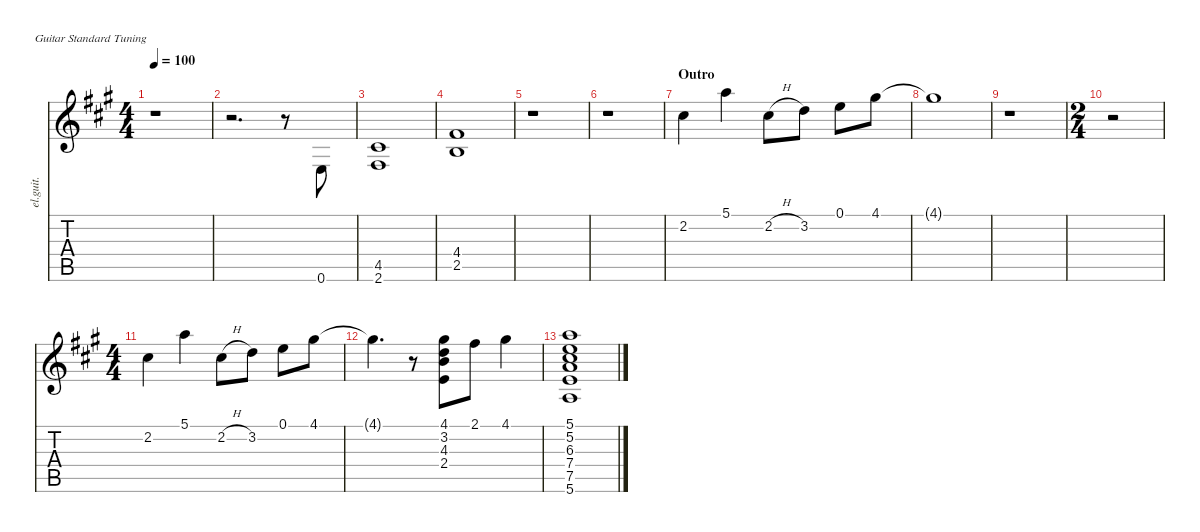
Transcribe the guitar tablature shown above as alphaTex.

\defaultSystemsLayout 4
\hideDynamics
\bracketExtendMode nobrackets
\otherSystemsTrackNameOrientation horizontal
\track ("Lead Guitar" "el.guit.") {instrument electricguitarclean}
\staff {score tabs}
\tuning (E4 B3 G3 D3 A2 E2)
\ts (4 4)
\tempo 100
\clef g2
\ks a
r.1{dy f beam Down} |
r.2{d beam Down} r.8{beam Down} 0.6{acc forcenatural}.8{beam Up} |
(4.5{acc #} 2.6{acc #}).1{beam Up} |
(4.4{acc #} 2.5{acc forcenatural}).1{beam Up} |
r.1{beam Down} |
r.1{beam Down} |
\section ("" "Outro")
2.2{acc #}.4{beam Down} 5.1{acc forcenatural}.4{beam Down} 2.2{h acc #}.8{beam Down} 3.2{acc forcenatural}.8{beam Down} 0.1{acc forcenatural}.8{beam Down} 4.1{acc #}.8{beam Down} |
4.1{t acc #}.1{beam Down} |
r.1{beam Down} |
\ts (2 4)
r.2{beam Down} |
\ts (4 4)
2.2{acc #}.4{beam Down} 5.1{acc forcenatural}.4{beam Down} 2.2{h acc #}.8{beam Down} 3.2{acc forcenatural}.8{beam Down} 0.1{acc forcenatural}.8{beam Down} 4.1{acc #}.8{beam Down} |
4.1{t acc #}.4{d beam Down} r.8{beam Down} (4.1{acc #} 3.2{acc forcenatural} 4.3{acc forcenatural} 2.4{acc forcenatural}).8{beam Down} 2.1{acc #}.8{beam Down} 4.1{acc #}.4{beam Down} |
(5.1{acc forcenatural} 5.2{acc forcenatural} 6.3{acc #} 7.4{acc forcenatural} 7.5{acc forcenatural} 5.6{acc forcenatural}).1{beam Up}
